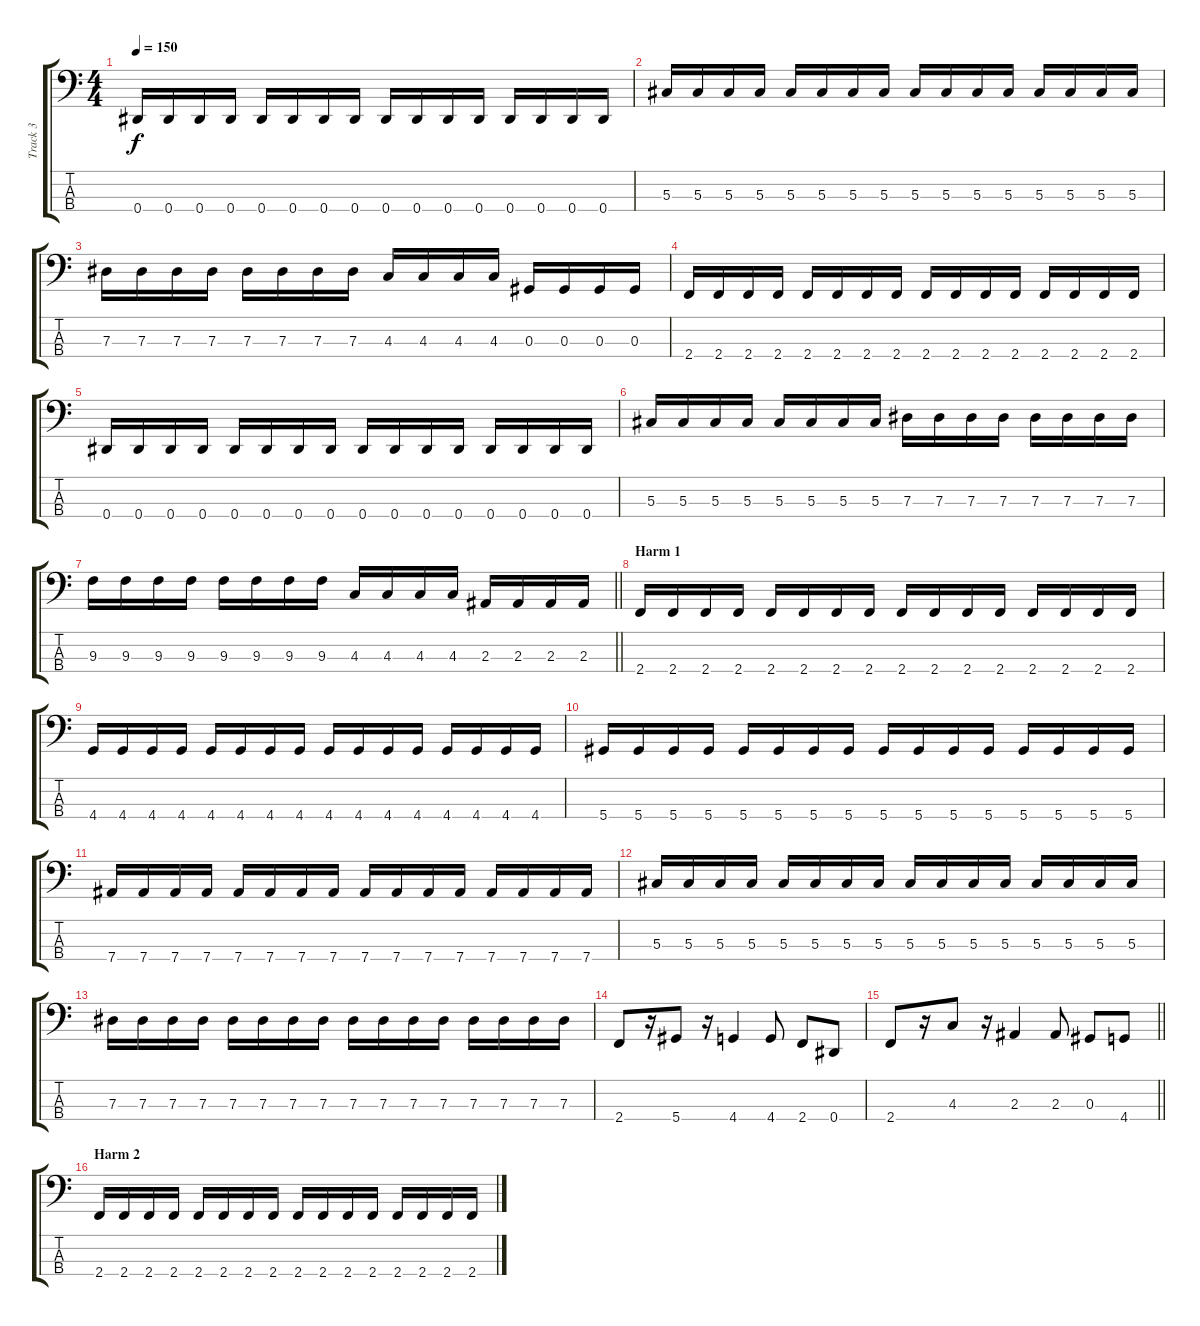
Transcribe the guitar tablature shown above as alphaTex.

\track ("Track 3" "Track 3") {instrument electricbasspick}
\staff {score tabs}
\tuning (Gb2 Db2 Ab1 Eb1) {hide}
\ts (4 4)
\tempo 150
\clef f4
\ks c
0.4.16{dy f} 0.4.16 0.4.16 0.4.16 0.4.16 0.4.16 0.4.16 0.4.16 0.4.16 0.4.16 0.4.16 0.4.16 0.4.16 0.4.16 0.4.16 0.4.16 |
5.3.16 5.3.16 5.3.16 5.3.16 5.3.16 5.3.16 5.3.16 5.3.16 5.3.16 5.3.16 5.3.16 5.3.16 5.3.16 5.3.16 5.3.16 5.3.16 |
7.3.16 7.3.16 7.3.16 7.3.16 7.3.16 7.3.16 7.3.16 7.3.16 4.3.16 4.3.16 4.3.16 4.3.16 0.3.16 0.3.16 0.3.16 0.3.16 |
2.4.16 2.4.16 2.4.16 2.4.16 2.4.16 2.4.16 2.4.16 2.4.16 2.4.16 2.4.16 2.4.16 2.4.16 2.4.16 2.4.16 2.4.16 2.4.16 |
0.4.16 0.4.16 0.4.16 0.4.16 0.4.16 0.4.16 0.4.16 0.4.16 0.4.16 0.4.16 0.4.16 0.4.16 0.4.16 0.4.16 0.4.16 0.4.16 |
5.3.16 5.3.16 5.3.16 5.3.16 5.3.16 5.3.16 5.3.16 5.3.16 7.3.16 7.3.16 7.3.16 7.3.16 7.3.16 7.3.16 7.3.16 7.3.16 |
\barLineRight lightlight
9.3.16 9.3.16 9.3.16 9.3.16 9.3.16 9.3.16 9.3.16 9.3.16 4.3.16 4.3.16 4.3.16 4.3.16 2.3.16 2.3.16 2.3.16 2.3.16 |
\section ("" "Harm 1")
2.4.16 2.4.16 2.4.16 2.4.16 2.4.16 2.4.16 2.4.16 2.4.16 2.4.16 2.4.16 2.4.16 2.4.16 2.4.16 2.4.16 2.4.16 2.4.16 |
4.4.16 4.4.16 4.4.16 4.4.16 4.4.16 4.4.16 4.4.16 4.4.16 4.4.16 4.4.16 4.4.16 4.4.16 4.4.16 4.4.16 4.4.16 4.4.16 |
5.4.16 5.4.16 5.4.16 5.4.16 5.4.16 5.4.16 5.4.16 5.4.16 5.4.16 5.4.16 5.4.16 5.4.16 5.4.16 5.4.16 5.4.16 5.4.16 |
7.4.16 7.4.16 7.4.16 7.4.16 7.4.16 7.4.16 7.4.16 7.4.16 7.4.16 7.4.16 7.4.16 7.4.16 7.4.16 7.4.16 7.4.16 7.4.16 |
5.3.16 5.3.16 5.3.16 5.3.16 5.3.16 5.3.16 5.3.16 5.3.16 5.3.16 5.3.16 5.3.16 5.3.16 5.3.16 5.3.16 5.3.16 5.3.16 |
7.3.16 7.3.16 7.3.16 7.3.16 7.3.16 7.3.16 7.3.16 7.3.16 7.3.16 7.3.16 7.3.16 7.3.16 7.3.16 7.3.16 7.3.16 7.3.16 |
2.4.8 r.16 5.4.8 r.16 4.4.4 4.4.8 2.4.8 0.4.8 |
\barLineRight lightlight
2.4.8 r.16 4.3.8 r.16 2.3.4 2.3.8 0.3.8 4.4.8 |
\section ("" "Harm 2")
2.4.16 2.4.16 2.4.16 2.4.16 2.4.16 2.4.16 2.4.16 2.4.16 2.4.16 2.4.16 2.4.16 2.4.16 2.4.16 2.4.16 2.4.16 2.4.16
